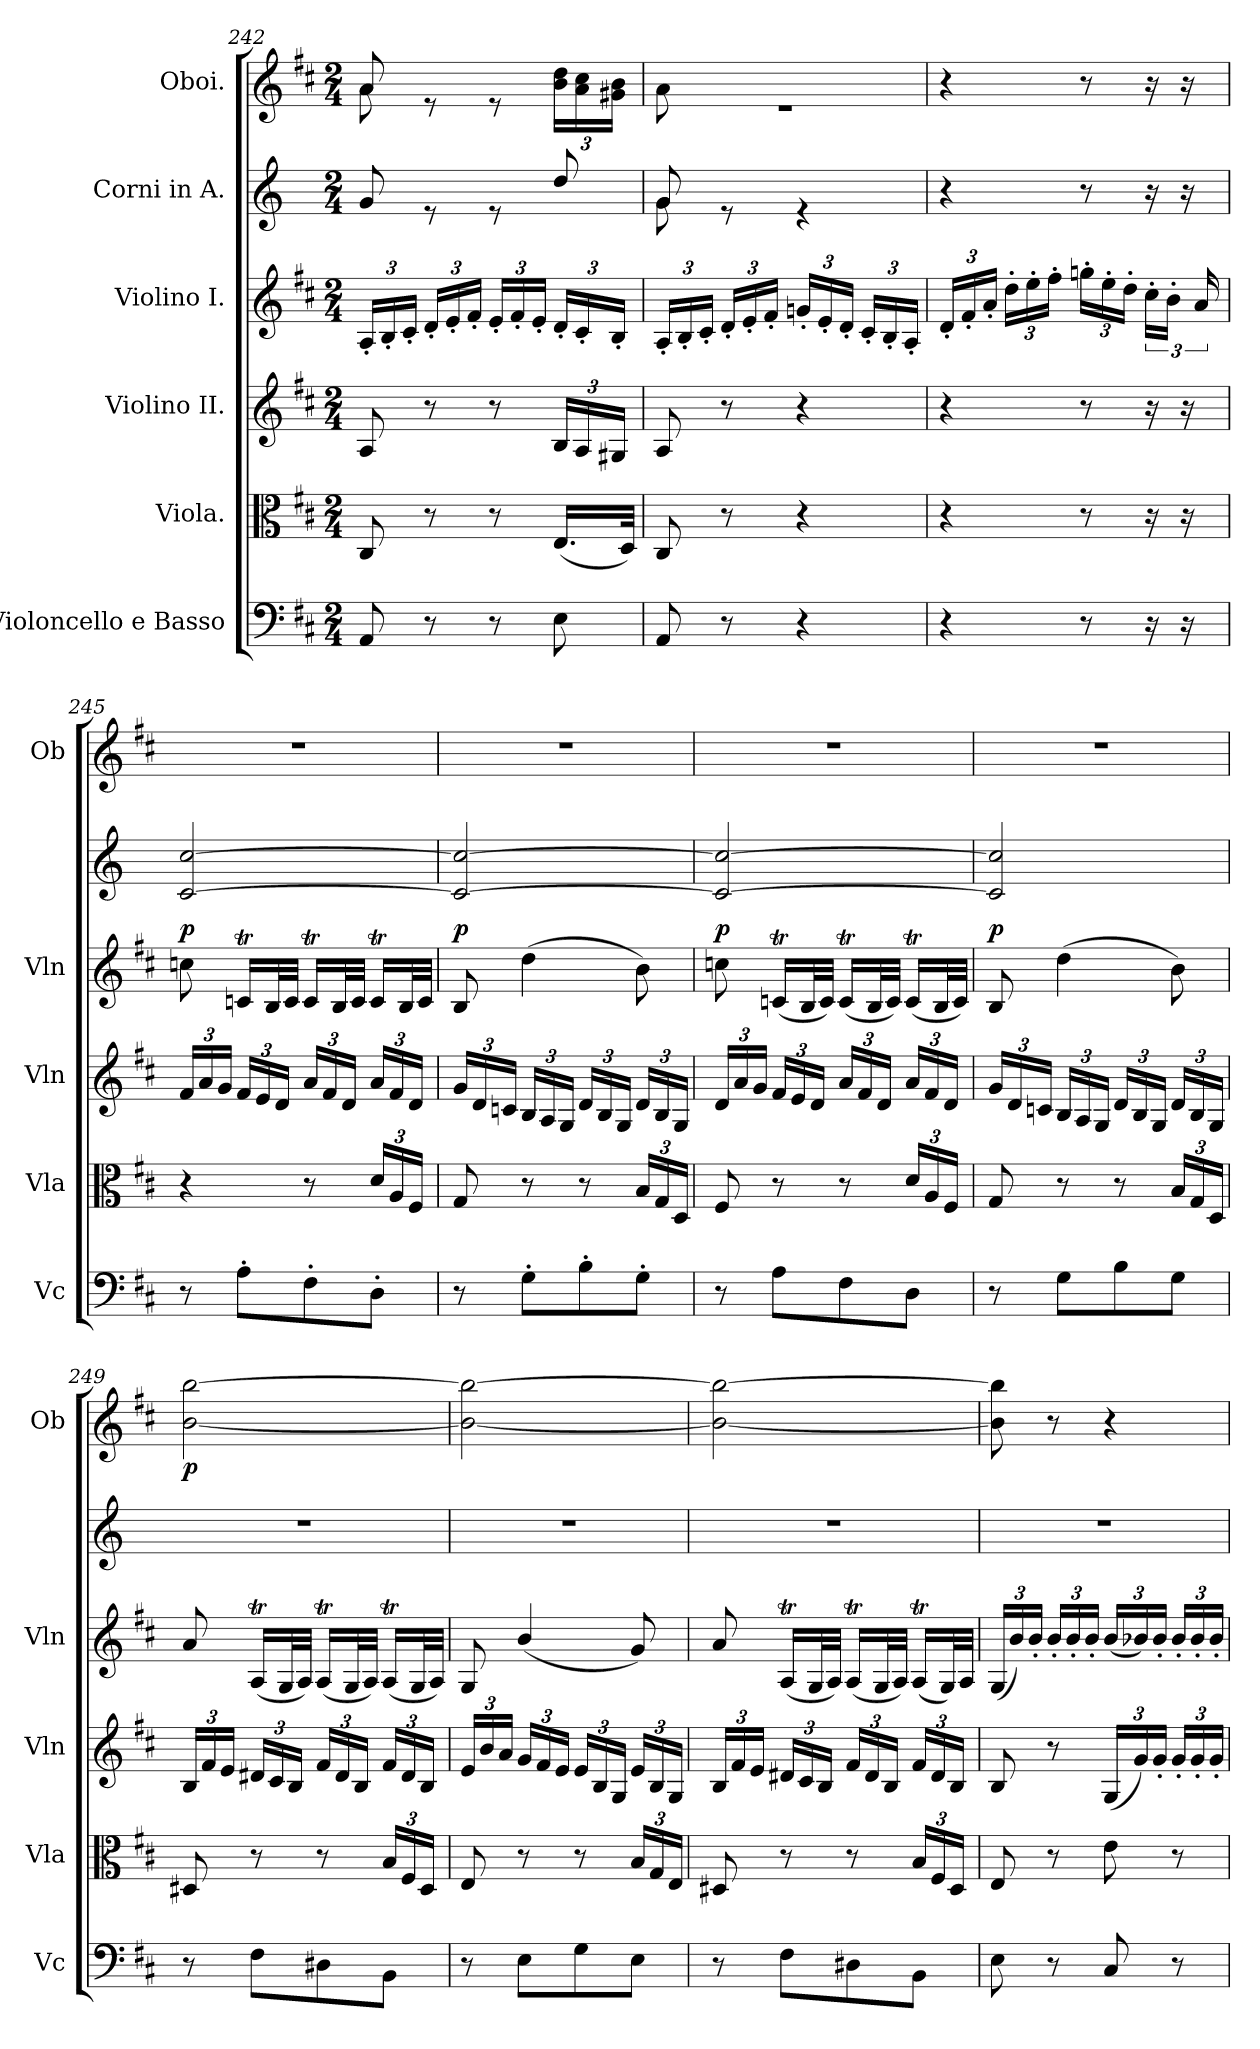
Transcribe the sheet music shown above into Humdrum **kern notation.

**kern	**kern	**kern	**kern	**kern	**dynam	**kern	**dynam
*part6	*part5	*part4	*part3	*part2	*part2	*part1	*part1
*staff6	*staff5	*staff4	*staff3	*staff2	*staff2	*staff1	*staff1
*I"Violoncello e Basso	*I"Viola.	*I"Violino II.	*I"Violino I.	*I"Corni in A.	*	*I"Oboi.	*
*I'Vc	*I'Vla	*I'Vln	*I'Vln	*	*	*I'Ob	*
*clefF4	*clefC3	*clefG2	*clefG2	*clefG2	*	*clefG2	*
*	*	*	*	*ITrd2c3	*	*	*
*k[f#c#]	*k[f#c#]	*k[f#c#]	*k[f#c#]	*k[f#c#g#]	*	*k[f#c#]	*
*M2/4	*M2/4	*M2/4	*M2/4	*M2/4	*	*M2/4	*
*	*	*	*Xbrackettup	*	*	*	*
=242	=242	=242	=242	=242	=242	=242	=242
*	*	*	*	*^	*	*^	*
8AA/	8C#/	8A/	24A'/LL	8e/	8Ayy/ 8e/L	.	8a/	8a\	.
.	.	.	24B'/	.	.	.	.	.	.
.	.	.	24c#'/JJ	.	.	.	.	.	.
8r	8r	8r	24d'/LL	8re	4ryy	.	8re	4.ryy	.
.	.	.	24e'/	.	.	.	.	.	.
.	.	.	24f#'/JJ	.	.	.	.	.	.
8r	8r	8r	24e'/LL	8re	.	.	8re	.	.
.	.	.	24f#'/	.	.	.	.	.	.
.	.	.	24e'/JJ	.	.	.	.	.	.
*	*	*Xbrackettup	*	*	*	*	*Xbrackettup	*	*
8E\	(<16.E/LL	24B/LL	24d'/LL	8b/	8eyy/ 8b/J	.	24b\ 24dd\LL	.	.
.	.	24A/	24c#'/	.	.	.	24a\ 24cc#\	.	.
.	.	24G#X/JJ	24B'/JJ	.	.	.	24g#X\ 24b\JJ	.	.
.	32D/JJk)	.	.	.	.	.	.	.	.
!!LO:PB:g=z	!!
=243	=243	=243	=243	=243	=243	=243	=243	=243	=243
8AA/	8C#/	8A/	24A'/LL	8e/	8A\yy 8e\	.	2re	8a\	.
.	.	.	24B'/	.	.	.	.	.	.
.	.	.	24c#'/JJ	.	.	.	.	.	.
8r	8r	8r	24d'/LL	8re	4.ryy	.	.	4.ryy	.
.	.	.	24e'/	.	.	.	.	.	.
.	.	.	24f#'/JJ	.	.	.	.	.	.
4r	4r	4r	24gn'/LL	4re	.	.	.	.	.
.	.	.	24e'/	.	.	.	.	.	.
.	.	.	24d'/JJ	.	.	.	.	.	.
.	.	.	24c#'/LL	.	.	.	.	.	.
.	.	.	24B'/	.	.	.	.	.	.
.	.	.	24A'/JJ	.	.	.	.	.	.
*	*	*	*	*v	*v	*	*	*	*
*	*	*	*	*	*	*v	*v	*
=244	=244	=244	=244	=244	=244	=244	=244
4r	4r	4r	24d'/LL	4r	.	4r	.
.	.	.	24f#'/	.	.	.	.
.	.	.	24a'/JJ	.	.	.	.
.	.	.	24dd'\LL	.	.	.	.
.	.	.	24ee'\	.	.	.	.
.	.	.	24ff#'\JJ	.	.	.	.
8r	8r	8r	24ggn'\LL	8r	.	8r	.
.	.	.	24ee'\	.	.	.	.
.	.	.	24dd'\JJ	.	.	.	.
*	*	*	*brackettup	*	*	*	*
16r	16r	16r	24cc#'\LL	16r	.	16r	.
.	.	.	24b'\JJ	.	.	.	.
16r	16r	16r	.	16r	.	16r	.
.	.	.	24a/	.	.	.	.
!!LO:LB:g=z
=245	=245	=245	=245	=245	=245	=245	=245
*	*	*	*	*^	*	*	*
!	!	!	!	!	!	!LO:DY:b	!	!
8r	4r	24f#/LL	8ccn\	[2A/ [2a/	[2D/yy [2d/yy	p	2r	.
.	.	24a/	.	.	.	.	.	.
.	.	24g/JJ	.	.	.	.	.	.
8A'\L	.	24f#/LL	16cnT/LL	.	.	.	.	.
.	.	24e/	.	.	.	.	.	.
.	.	.	32B/L	.	.	.	.	.
.	.	24d/JJ	.	.	.	.	.	.
.	.	.	32c/JJJ	.	.	.	.	.
8F#'\	8r	24a/LL	16cT/LL	.	.	.	.	.
.	.	24f#/	.	.	.	.	.	.
.	.	.	32B/L	.	.	.	.	.
.	.	24d/JJ	.	.	.	.	.	.
.	.	.	32c/JJJ	.	.	.	.	.
*	*Xbrackettup	*	*	*	*	*	*	*
8D'\J	24d/LL	24a/LL	16cT/LL	.	.	.	.	.
.	24A/	24f#/	.	.	.	.	.	.
.	.	.	32B/L	.	.	.	.	.
.	24F#/JJ	24d/JJ	.	.	.	.	.	.
.	.	.	32c/JJJ	.	.	.	.	.
=246	=246	=246	=246	=246	=246	=246	=246	=246
!	!	!	!	!	!	!LO:DY:b	!	!
8r	8G/	24g/LL	8B/	2A/_ 2a/_	2D/yy_ 2d/yy_	p	2r	.
.	.	24d/	.	.	.	.	.	.
.	.	24cn/JJ	.	.	.	.	.	.
8G'\L	8r	24B/LL	(>4dd\	.	.	.	.	.
.	.	24A/	.	.	.	.	.	.
.	.	24G/JJ	.	.	.	.	.	.
8B'\	8r	24d/LL	.	.	.	.	.	.
.	.	24B/	.	.	.	.	.	.
.	.	24G/JJ	.	.	.	.	.	.
8G'\J	24B/LL	24d/LL	8b\)	.	.	.	.	.
.	24G/	24B/	.	.	.	.	.	.
.	24D/JJ	24G/JJ	.	.	.	.	.	.
!!LO:PB:g=z
=247	=247	=247	=247	=247	=247	=247	=247	=247
!	!	!	!	!	!	!LO:DY:b	!	!
8r	8F#/	24d/LL	8ccn\	2A/_ 2a/_	2D/yy_ 2d/yy_	p	2r	.
.	.	24a/	.	.	.	.	.	.
.	.	24g/JJ	.	.	.	.	.	.
8A\L	8r	24f#/LL	(<16cnT/LL	.	.	.	.	.
.	.	24e/	.	.	.	.	.	.
.	.	.	32B/L	.	.	.	.	.
.	.	24d/JJ	.	.	.	.	.	.
.	.	.	32c/JJJ)	.	.	.	.	.
8F#\	8r	24a/LL	(<16cT/LL	.	.	.	.	.
.	.	24f#/	.	.	.	.	.	.
.	.	.	32B/L	.	.	.	.	.
.	.	24d/JJ	.	.	.	.	.	.
.	.	.	32c/JJJ)	.	.	.	.	.
8D\J	24d/LL	24a/LL	(<16cT/LL	.	.	.	.	.
.	24A/	24f#/	.	.	.	.	.	.
.	.	.	32B/L	.	.	.	.	.
.	24F#/JJ	24d/JJ	.	.	.	.	.	.
.	.	.	32c/JJJ)	.	.	.	.	.
=248	=248	=248	=248	=248	=248	=248	=248	=248
!	!	!	!	!	!	!LO:DY:b	!	!
8r	8G/	24g/LL	8B/	2A/] 2a/]	2D/yy] 2d/yy]	p	2r	.
.	.	24d/	.	.	.	.	.	.
.	.	24cn/JJ	.	.	.	.	.	.
8G\L	8r	24B/LL	(>4dd\	.	.	.	.	.
.	.	24A/	.	.	.	.	.	.
.	.	24G/JJ	.	.	.	.	.	.
8B\	8r	24d/LL	.	.	.	.	.	.
.	.	24B/	.	.	.	.	.	.
.	.	24G/JJ	.	.	.	.	.	.
8G\J	24B/LL	24d/LL	8b\)	.	.	.	.	.
.	24G/	24B/	.	.	.	.	.	.
.	24D/JJ	24G/JJ	.	.	.	.	.	.
*	*	*	*	*v	*v	*	*	*
!!LO:LB:g=z
=249	=249	=249	=249	=249	=249	=249	=249
!	!	!	!	!	!	!	!LO:DY:b
8r	8D#X/	24B/LL	8a/	2r	.	[2b\ [2bb\	p
.	.	24f#/	.	.	.	.	.
.	.	24e/JJ	.	.	.	.	.
8F#\L	8r	24d#X/LL	(<16AT/LL	.	.	.	.
.	.	24c#/	.	.	.	.	.
.	.	.	32G/L	.	.	.	.
.	.	24B/JJ	.	.	.	.	.
.	.	.	32A/JJJ)	.	.	.	.
8D#X\	8r	24f#/LL	(<16AT/LL	.	.	.	.
.	.	24d#/	.	.	.	.	.
.	.	.	32G/L	.	.	.	.
.	.	24B/JJ	.	.	.	.	.
.	.	.	32A/JJJ)	.	.	.	.
8BB\J	24B/LL	24f#/LL	(<16AT/LL	.	.	.	.
.	24F#/	24d#/	.	.	.	.	.
.	.	.	32G/L	.	.	.	.
.	24D#/JJ	24B/JJ	.	.	.	.	.
.	.	.	32A/JJJ)	.	.	.	.
=250	=250	=250	=250	=250	=250	=250	=250
8r	8E/	24e/LL	8G/	2r	.	2b\_ 2bb\_	.
.	.	24b/	.	.	.	.	.
.	.	24a/JJ	.	.	.	.	.
8E\L	8r	24g/LL	(<4b/	.	.	.	.
.	.	24f#/	.	.	.	.	.
.	.	24e/JJ	.	.	.	.	.
8G\	8r	24e/LL	.	.	.	.	.
.	.	24B/	.	.	.	.	.
.	.	24G/JJ	.	.	.	.	.
8E\J	24B/LL	24e/LL	8g/)	.	.	.	.
.	24G/	24B/	.	.	.	.	.
.	24E/JJ	24G/JJ	.	.	.	.	.
!!LO:PB:g=z
=251	=251	=251	=251	=251	=251	=251	=251
8r	8D#X/	24B/LL	8a/	2r	.	2b\_ 2bb\_	.
.	.	24f#/	.	.	.	.	.
.	.	24e/JJ	.	.	.	.	.
8F#\L	8r	24d#X/LL	(<16AT/LL	.	.	.	.
.	.	24c#/	.	.	.	.	.
.	.	.	32G/L	.	.	.	.
.	.	24B/JJ	.	.	.	.	.
.	.	.	32A/JJJ)	.	.	.	.
8D#X\	8r	24f#/LL	(<16AT/LL	.	.	.	.
.	.	24d#/	.	.	.	.	.
.	.	.	32G/L	.	.	.	.
.	.	24B/JJ	.	.	.	.	.
.	.	.	32A/JJJ)	.	.	.	.
8BB\J	24B/LL	24f#/LL	(<16AT/LL	.	.	.	.
.	24F#/	24d#/	.	.	.	.	.
.	.	.	32G/L)	.	.	.	.
.	24D#/JJ	24B/JJ	.	.	.	.	.
.	.	.	32A/JJJ	.	.	.	.
=252	=252	=252	=252	=252	=252	=252	=252
*	*	*	*Xbrackettup	*	*	*	*
8E\	8E/	8B/	(<24G/LL	2r	.	8b\] 8bb\]	.
.	.	.	24b/)	.	.	.	.
.	.	.	24b'/JJ	.	.	.	.
8r	8r	8r	24b'/LL	.	.	8r	.
.	.	.	24b'/	.	.	.	.
.	.	.	24b'/JJ	.	.	.	.
8C#/	8e\	(<24G/LL	(<24b/LL	.	.	4r	.
.	.	24g/)	24b-X/)	.	.	.	.
.	.	24g'/JJ	24b-'/JJ	.	.	.	.
8r	8r	24g'/LL	24b-'/LL	.	.	.	.
.	.	24g'/	24b-'/	.	.	.	.
.	.	24g'/JJ	24b-'/JJ	.	.	.	.
=	=	=	=	=	=	=	=
*-	*-	*-	*-	*-	*-	*-	*-
